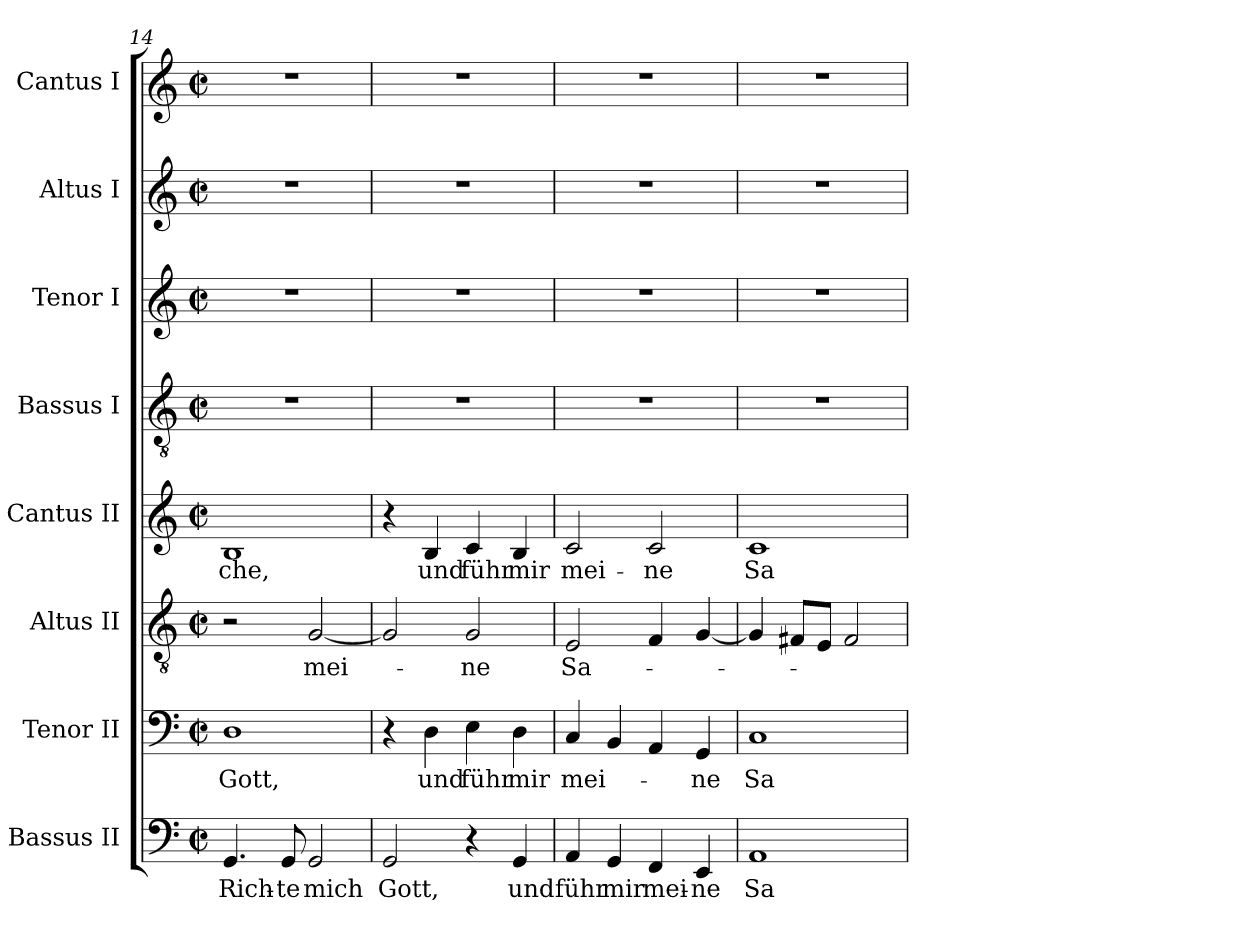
**kern	**text	**kern	**text	**kern	**text	**kern	**text	**kern	**kern	**kern	**kern
*part8	*part8	*part7	*part7	*part6	*part6	*part5	*part5	*part4	*part3	*part2	*part1
*staff8	*staff8	*staff7	*staff7	*staff6	*staff6	*staff5	*staff5	*staff4	*staff3	*staff2	*staff1
*I"Bassus II	*	*I"Tenor II	*	*I"Altus II	*	*I"Cantus II	*	*I"Bassus I	*I"Tenor I	*I"Altus I	*I"Cantus I
*I'B2	*	*I'T2	*	*I'A2	*	*I'C2	*	*I'B1	*I'T1	*I'A1	*I'C1
*clefF4	*	*clefF4	*	*clefGv2	*	*clefG2	*	*clefGv2	*clefG2	*clefG2	*clefG2
*k[]	*	*k[]	*	*k[]	*	*k[]	*	*k[]	*k[]	*k[]	*k[]
*C:	*	*C:	*	*C:	*	*C:	*	*C:	*C:	*C:	*C:
*M2/2	*	*M2/2	*	*M2/2	*	*M2/2	*	*M2/2	*M2/2	*M2/2	*M2/2
*met(c|)	*	*met(c|)	*	*met(c|)	*	*met(c|)	*	*met(c|)	*met(c|)	*met(c|)	*met(c|)
=14	=14	=14	=14	=14	=14	=14	=14	=14	=14	=14	=14
!	!LO:LY:b	!	!	!	!	!	!	!	!	!	!
!	!	!	!LO:LY:b	!	!	!	!	!	!	!	!
!	!	!	!	!	!	!	!LO:LY:b	!	!	!	!
4.GG/	Rich-	1D	Gott,	2r	.	1B	-che,	1r	1r	1r	1r
!	!LO:LY:b	!	!	!	!	!	!	!	!	!	!
8GG/	-te	.	.	.	.	.	.	.	.	.	.
!	!LO:LY:b	!	!	!	!	!	!	!	!	!	!
!	!	!	!	!	!LO:LY:b	!	!	!	!	!	!
2GG/	mich	.	.	[2G/	mei-	.	.	.	.	.	.
=15	=15	=15	=15	=15	=15	=15	=15	=15	=15	=15	=15
!	!LO:LY:b	!	!	!	!	!	!	!	!	!	!
2GG/	Gott,	4r	.	2G/]	.	4r	.	1r	1r	1r	1r
!	!	!	!LO:LY:b	!	!	!	!	!	!	!	!
!	!	!	!	!	!	!	!LO:LY:b	!	!	!	!
.	.	4D\	und	.	.	4B/	und	.	.	.	.
!	!	!	!LO:LY:b	!	!	!	!	!	!	!	!
!	!	!	!	!	!LO:LY:b	!	!	!	!	!	!
!	!	!	!	!	!	!	!LO:LY:b	!	!	!	!
4r	.	4E\	führ	2G/	-ne	4c/	führ	.	.	.	.
!	!LO:LY:b	!	!	!	!	!	!	!	!	!	!
!	!	!	!LO:LY:b	!	!	!	!	!	!	!	!
!	!	!	!	!	!	!	!LO:LY:b	!	!	!	!
4GG/	und	4D\	mir	.	.	4B/	mir	.	.	.	.
=16	=16	=16	=16	=16	=16	=16	=16	=16	=16	=16	=16
!	!LO:LY:b	!	!	!	!	!	!	!	!	!	!
!	!	!	!LO:LY:b	!	!	!	!	!	!	!	!
!	!	!	!	!	!LO:LY:b	!	!	!	!	!	!
!	!	!	!	!	!	!	!LO:LY:b	!	!	!	!
4AA/	führ	4C/	mei-	2E/	Sa-	2c/	mei-	1r	1r	1r	1r
!	!LO:LY:b	!	!	!	!	!	!	!	!	!	!
4GG/	mir	4BB/	.	.	.	.	.	.	.	.	.
!	!LO:LY:b	!	!	!	!	!	!	!	!	!	!
!	!	!	!	!	!	!	!LO:LY:b	!	!	!	!
4FF/	mei-	4AA/	.	4F/	.	2c/	-ne	.	.	.	.
!	!LO:LY:b	!	!	!	!	!	!	!	!	!	!
!	!	!	!LO:LY:b	!	!	!	!	!	!	!	!
4EE/	-ne	4GG/	-ne	[4G/	.	.	.	.	.	.	.
=17	=17	=17	=17	=17	=17	=17	=17	=17	=17	=17	=17
!	!LO:LY:b	!	!	!	!	!	!	!	!	!	!
!	!	!	!LO:LY:b	!	!	!	!	!	!	!	!
!	!	!	!	!	!	!	!LO:LY:b	!	!	!	!
1AA	Sa-	1C	Sa-	4G/]	.	1c	Sa-	1r	1r	1r	1r
.	.	.	.	8F#X/L	.	.	.	.	.	.	.
.	.	.	.	8E/J	.	.	.	.	.	.	.
.	.	.	.	2F#/	.	.	.	.	.	.	.
=	=	=	=	=	=	=	=	=	=	=	=
*-	*-	*-	*-	*-	*-	*-	*-	*-	*-	*-	*-
